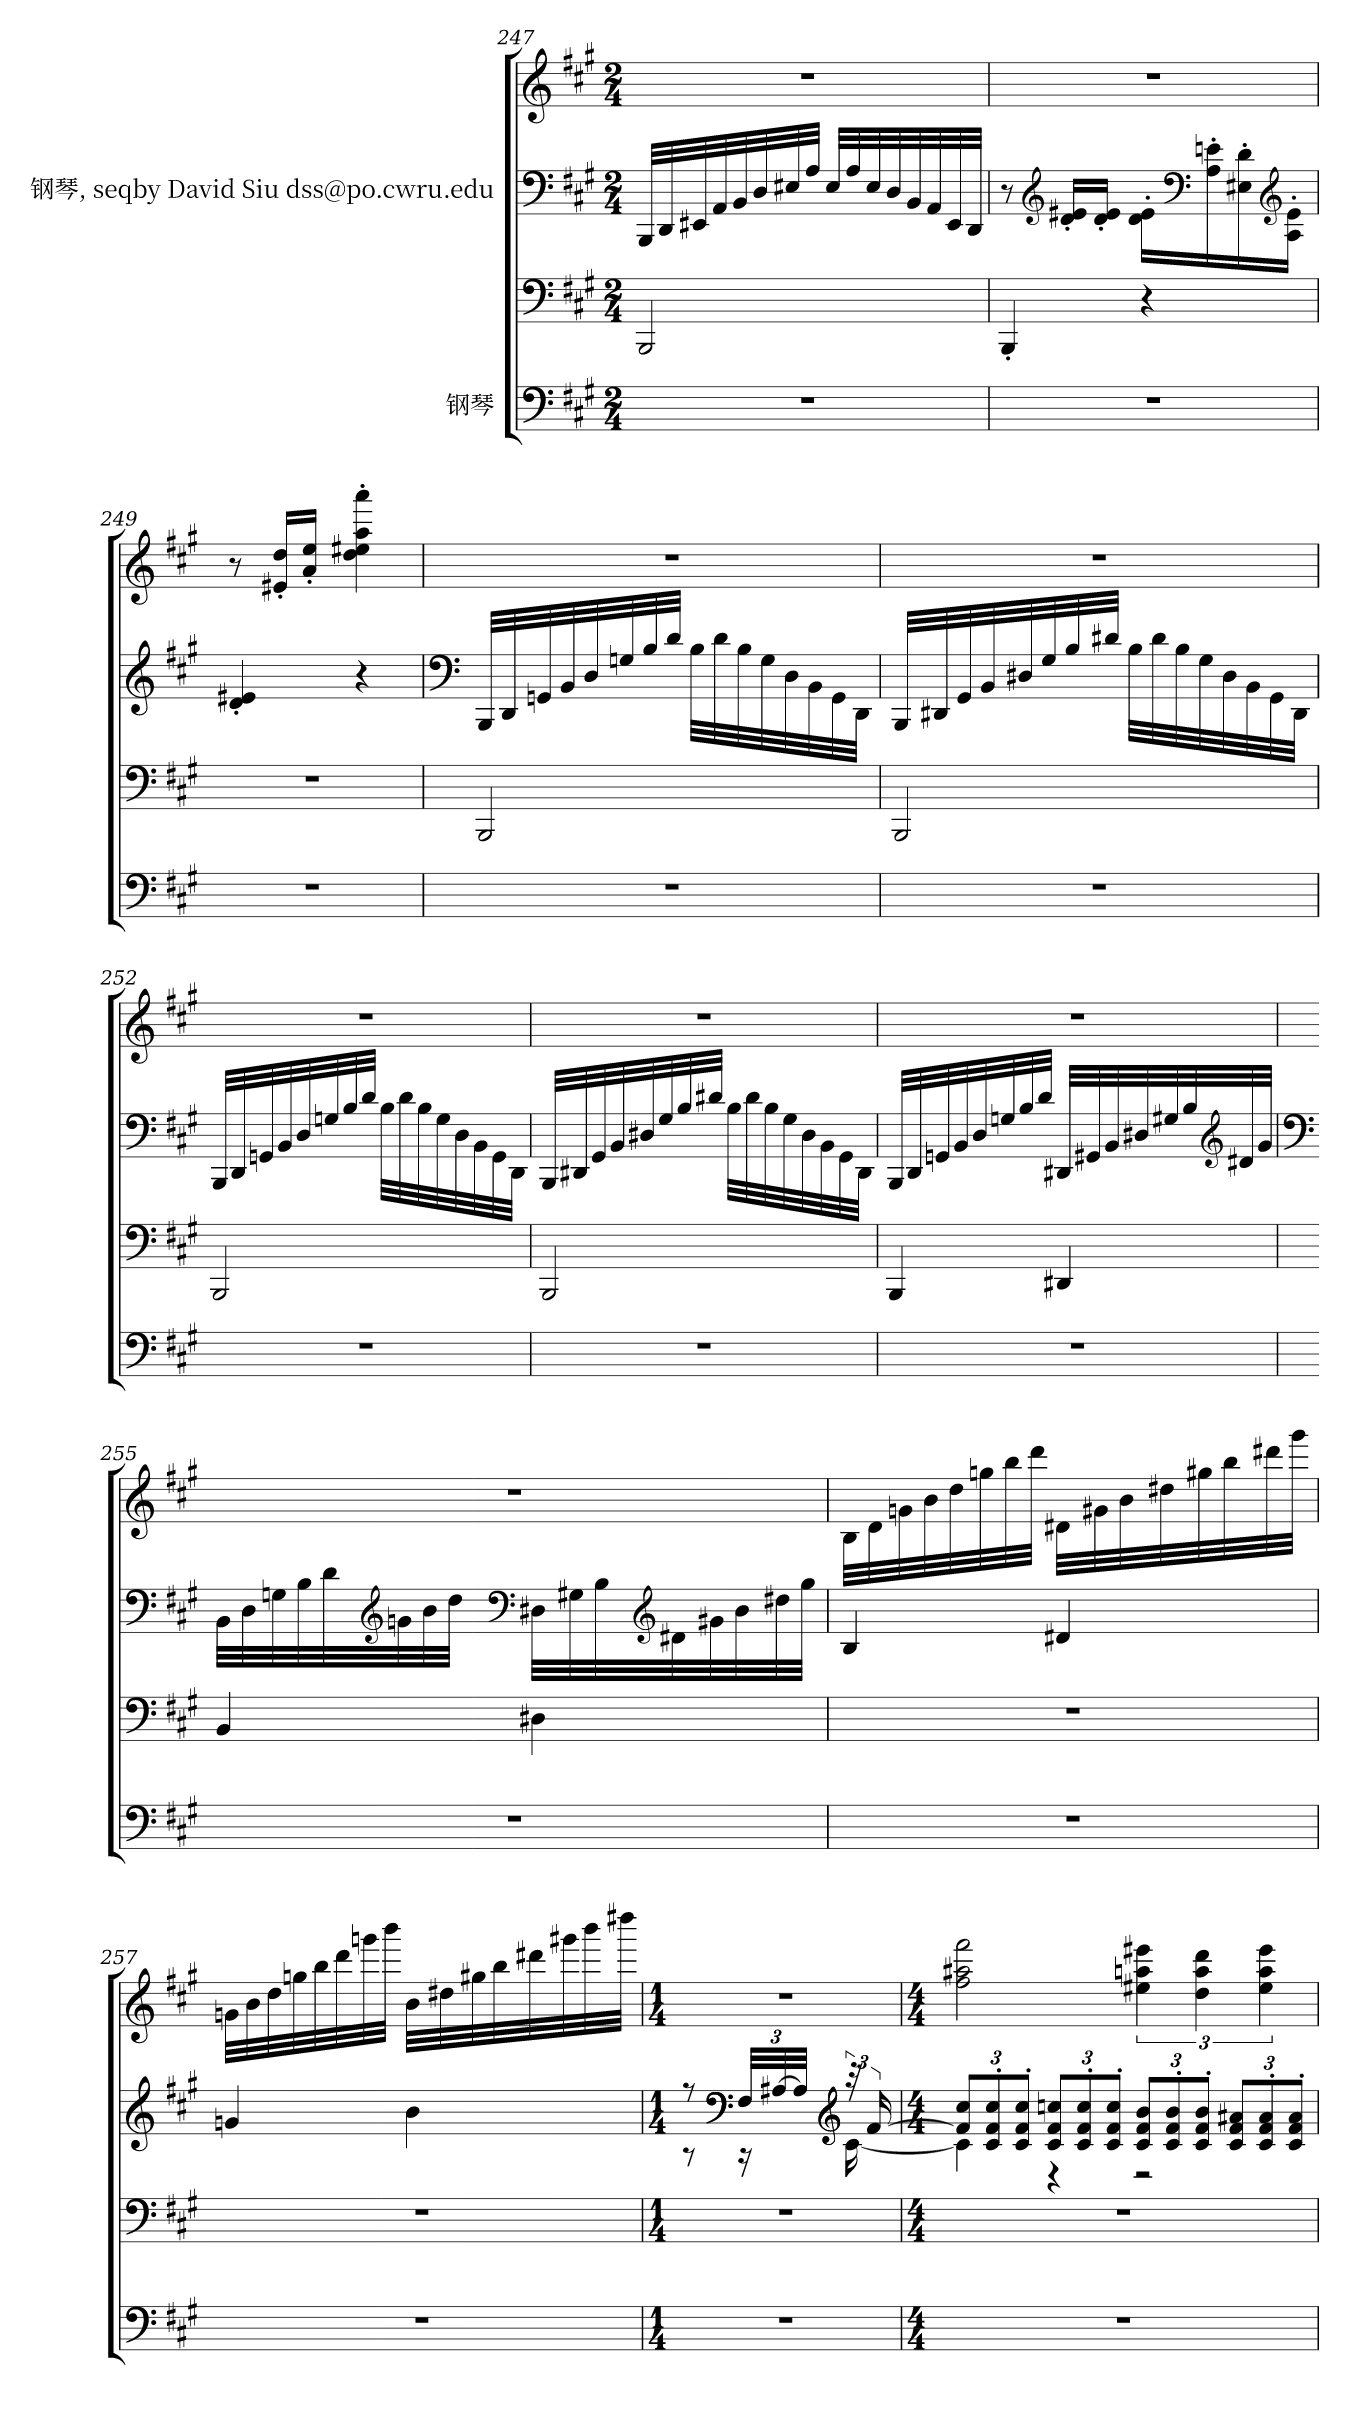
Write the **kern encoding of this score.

**kern	**kern	**kern	**kern
*part2	*part2	*part1	*part1
*staff4	*staff3	*staff2	*staff1
*I"钢琴	*	*I"钢琴, seqby David Siu dss@po.cwru.edu	*
!!LO:LB:g=z
*clefF4	*clefF4	*clefF4	*clefG2
*k[f#c#g#]	*k[f#c#g#]	*k[f#c#g#]	*k[f#c#g#]
*M2/4	*M2/4	*M2/4	*M2/4
=247	=247	=247	=247
2r	2BBB/	32BBB/LLL	2r
.	.	32DD/	.
.	.	32EE#X/	.
.	.	32AA/	.
.	.	32BB/	.
.	.	32D/	.
.	.	32E#X/	.
.	.	32A/JJJ	.
.	.	32E#/LLL	.
.	.	32A/	.
.	.	32E#/	.
.	.	32D/	.
.	.	32BB/	.
.	.	32AA/	.
.	.	32EE#/	.
.	.	32DD/JJJ	.
=248	=248	=248	=248
2r	4BBB'/	8r	2r
*	*	*clefG2	*
.	.	16d/' 16e#X/'LL	.
.	.	16d/' 16e#/'JJ	.
.	4r	16d\' 16e#\'LL	.
*	*	*clefF4	*
.	.	16A\' 16en\'	.
.	.	16E#X\' 16d\'	.
*	*	*clefG2	*
.	.	16A\' 16e\'JJ	.
=249	=249	=249	=249
2r	2r	4d/' 4e#X/'	8r
.	.	.	16e#X/' 16dd/'LL
.	.	.	16a/' 16ee/'JJ
.	.	4r	4dd\' 4ee#X\' 4aa\' 4aaa\'
!!LO:PB:g=z
=250	=250	=250	=250
*	*	*clefF4	*
2r	2BBB/	32BBB/LLL	2r
.	.	32DD/	.
.	.	32GGn/	.
.	.	32BB/	.
.	.	32D/	.
.	.	32Gn/	.
.	.	32B/	.
.	.	32d/JJJ	.
.	.	32B\LLL	.
.	.	32d\	.
.	.	32B\	.
.	.	32G\	.
.	.	32D\	.
.	.	32BB\	.
.	.	32GG\	.
.	.	32DD\JJJ	.
=251	=251	=251	=251
2r	2BBB/	32BBB/LLL	2r
.	.	32DD#X/	.
.	.	32GG#/	.
.	.	32BB/	.
.	.	32D#X/	.
.	.	32G#/	.
.	.	32B/	.
.	.	32d#X/JJJ	.
.	.	32B\LLL	.
.	.	32d#\	.
.	.	32B\	.
.	.	32G#\	.
.	.	32D#\	.
.	.	32BB\	.
.	.	32GG#\	.
.	.	32DD#\JJJ	.
!!LO:LB:g=z
=252	=252	=252	=252
2r	2BBB/	32BBB/LLL	2r
.	.	32DD/	.
.	.	32GGn/	.
.	.	32BB/	.
.	.	32D/	.
.	.	32Gn/	.
.	.	32B/	.
.	.	32d/JJJ	.
.	.	32B\LLL	.
.	.	32d\	.
.	.	32B\	.
.	.	32G\	.
.	.	32D\	.
.	.	32BB\	.
.	.	32GG\	.
.	.	32DD\JJJ	.
=253	=253	=253	=253
2r	2BBB/	32BBB/LLL	2r
.	.	32DD#X/	.
.	.	32GG#/	.
.	.	32BB/	.
.	.	32D#X/	.
.	.	32G#/	.
.	.	32B/	.
.	.	32d#X/JJJ	.
.	.	32B\LLL	.
.	.	32d#\	.
.	.	32B\	.
.	.	32G#\	.
.	.	32D#\	.
.	.	32BB\	.
.	.	32GG#\	.
.	.	32DD#\JJJ	.
!!LO:LB:g=z
=254	=254	=254	=254
2r	4BBB/	32BBB/LLL	2r
.	.	32DD/	.
.	.	32GGn/	.
.	.	32BB/	.
.	.	32D/	.
.	.	32Gn/	.
.	.	32B/	.
.	.	32d/JJJ	.
.	4DD#X/	32DD#X/LLL	.
.	.	32GG#X/	.
.	.	32BB/	.
.	.	32D#X/	.
.	.	32G#X/	.
.	.	32B/	.
*	*	*clefG2	*
.	.	32d#X/	.
.	.	32g#/JJJ	.
!!LO:PB:g=z
=255	=255	=255	=255
*	*	*clefF4	*
2r	4BB/	32BB\LLL	2r
.	.	32D\	.
.	.	32Gn\	.
.	.	32B\	.
.	.	32d\	.
*	*	*clefG2	*
.	.	32gn\	.
.	.	32b\	.
.	.	32dd\JJJ	.
*	*	*clefF4	*
.	4D#X\	32D#X\LLL	.
.	.	32G#X\	.
.	.	32B\	.
*	*	*clefG2	*
.	.	32d#X\	.
.	.	32g#X\	.
.	.	32b\	.
.	.	32dd#X\	.
.	.	32gg#\JJJ	.
!!LO:LB:g=z
=256	=256	=256	=256
2r	2r	4B/	32B\LLL
.	.	.	32d\
.	.	.	32gn\
*	*	*	*MM81
.	.	.	32b\
.	.	.	32dd\
.	.	.	32ggn\
.	.	.	32bb\
.	.	.	32ddd\JJJ
.	.	4d#X/	32d#X\LLL
.	.	.	32g#X\
.	.	.	32b\
.	.	.	32dd#X\
.	.	.	32gg#X\
.	.	.	32bb\
.	.	.	32ddd#X\
.	.	.	32ggg#\JJJ
!!LO:LB:g=z
=257	=257	=257	=257
2r	2r	4gn/	32gn\LLL
.	.	.	32b\
.	.	.	32dd\
.	.	.	32ggn\
.	.	.	32bb\
.	.	.	32ddd\
.	.	.	32gggn\
.	.	.	32bbb\JJJ
.	.	4b\	32b\LLL
.	.	.	32dd#X\
.	.	.	32gg#X\
.	.	.	32bb\
.	.	.	32ddd#X\
.	.	.	32ggg#X\
.	.	.	32bbb\
.	.	.	32dddd#X\JJJ
=258	=258	=258	=258
*M1/4	*M1/4	*M1/4	*M1/4
*	*	*^	*
4r	4r	8r	8r	4r
*	*	*clefF4	*	*
.	.	48F#/LLL	16r	.
.	.	[48A#X/	.	.
.	.	48A#/JJJ]	.	.
*	*	*clefG2	*	*
.	.	48r	[16c#\	.
.	.	[24f#/	.	.
!!LO:PB:g=z
=259	=259	=259	=259	=259
*M4/4	*M4/4	*M4/4	*	*M4/4
*	*	*Xbrackettup	*	*
1r	1r	12f#/] 12cc#/L	4c#\]	2ff#\ 2aa#X\ 2fff#\
.	.	12c#/' 12f#/' 12cc#/'	.	.
.	.	12c#/' 12f#/' 12cc#/'J	.	.
.	.	12c#/ 12f#/ 12ccn/L	4r	.
.	.	12c#/' 12f#/' 12cc/'	.	.
.	.	12c#/' 12f#/' 12cc/'J	.	.
.	.	12c#/ 12f#/ 12b/L	2r	6ee#X\ 6aan\ 6eee#X\
.	.	12c#/' 12f#/' 12b/'	.	.
.	.	12c#/' 12f#/' 12b/'J	.	6dd\ 6aa\ 6ddd\
.	.	12c#/ 12f#/ 12a#X/L	.	.
.	.	12c#/' 12f#/' 12a#/'	.	6ee#\ 6aa\ 6eee#\
.	.	12c#/' 12f#/' 12a#/'J	.	.
*	*	*v	*v	*
=	=	=	=
*-	*-	*-	*-
